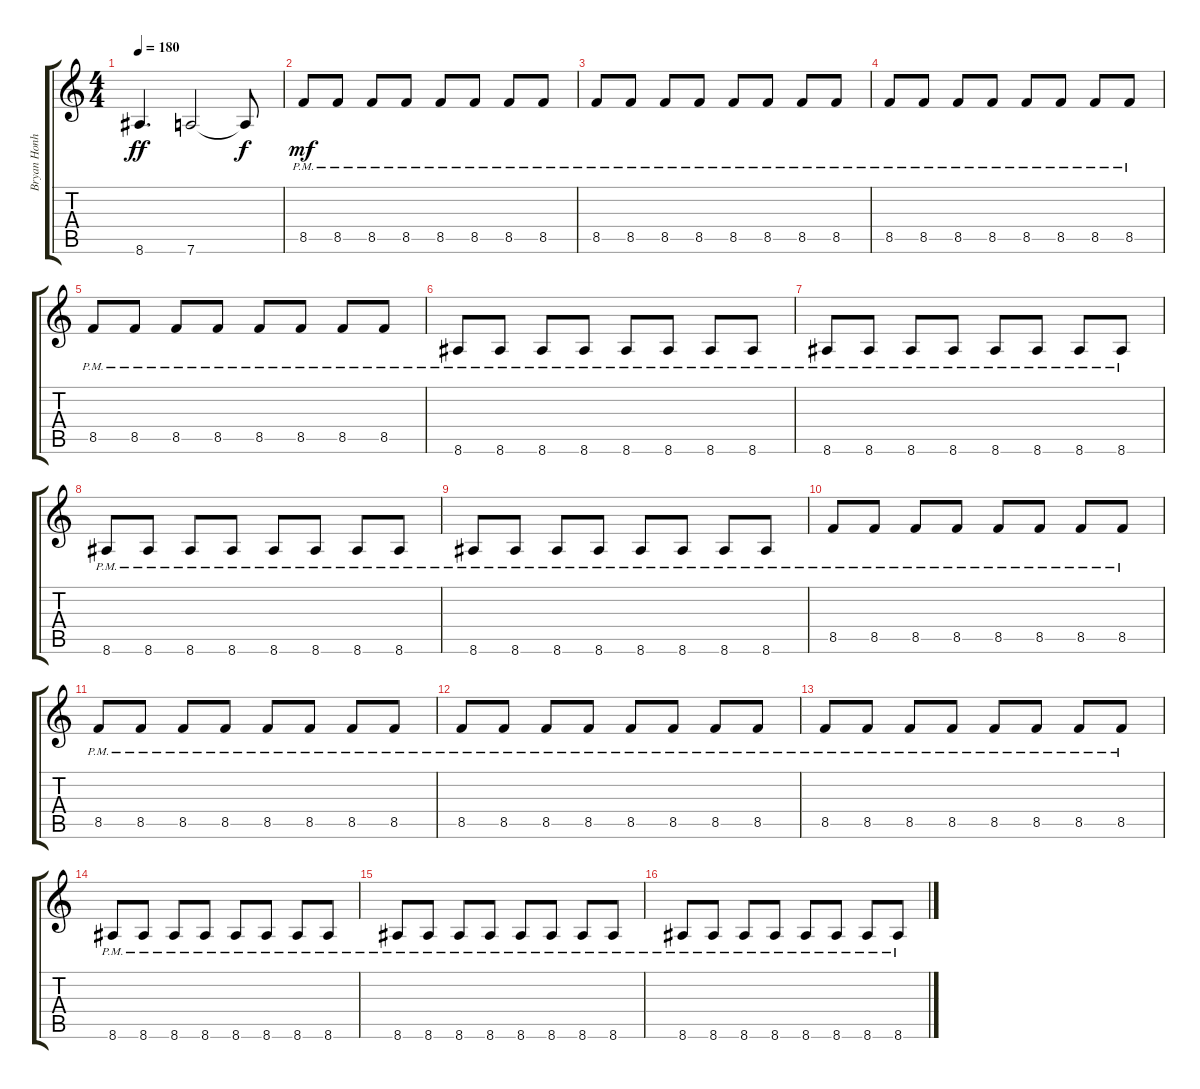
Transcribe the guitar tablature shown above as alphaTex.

\track ("Bryan Honhart" "Bryan Honh") {instrument overdrivenguitar}
\staff {score tabs}
\tuning (E4 B3 G3 D3 A2 D2) {hide}
\ts (4 4)
\tempo 180
\clef g2
\ks c
8.6.4{d dy ff} 7.6.2 7.6{t}.8{dy f} |
8.5{pm}.8{dy mf instrument overdrivenguitar} 8.5{pm}.8 8.5{pm}.8 8.5{pm}.8 8.5{pm}.8 8.5{pm}.8 8.5{pm}.8 8.5{pm}.8 |
8.5{pm}.8 8.5{pm}.8 8.5{pm}.8 8.5{pm}.8 8.5{pm}.8 8.5{pm}.8 8.5{pm}.8 8.5{pm}.8 |
8.5{pm}.8 8.5{pm}.8 8.5{pm}.8 8.5{pm}.8 8.5{pm}.8 8.5{pm}.8 8.5{pm}.8 8.5{pm}.8 |
8.5{pm}.8 8.5{pm}.8 8.5{pm}.8 8.5{pm}.8 8.5{pm}.8 8.5{pm}.8 8.5{pm}.8 8.5{pm}.8 |
8.6{pm}.8 8.6{pm}.8 8.6{pm}.8 8.6{pm}.8 8.6{pm}.8 8.6{pm}.8 8.6{pm}.8 8.6{pm}.8 |
8.6{pm}.8 8.6{pm}.8 8.6{pm}.8 8.6{pm}.8 8.6{pm}.8 8.6{pm}.8 8.6{pm}.8 8.6{pm}.8 |
8.6{pm}.8 8.6{pm}.8 8.6{pm}.8 8.6{pm}.8 8.6{pm}.8 8.6{pm}.8 8.6{pm}.8 8.6{pm}.8 |
8.6{pm}.8 8.6{pm}.8 8.6{pm}.8 8.6{pm}.8 8.6{pm}.8 8.6{pm}.8 8.6{pm}.8 8.6{pm}.8 |
8.5{pm}.8 8.5{pm}.8 8.5{pm}.8 8.5{pm}.8 8.5{pm}.8 8.5{pm}.8 8.5{pm}.8 8.5{pm}.8 |
8.5{pm}.8 8.5{pm}.8 8.5{pm}.8 8.5{pm}.8 8.5{pm}.8 8.5{pm}.8 8.5{pm}.8 8.5{pm}.8 |
8.5{pm}.8 8.5{pm}.8 8.5{pm}.8 8.5{pm}.8 8.5{pm}.8 8.5{pm}.8 8.5{pm}.8 8.5{pm}.8 |
8.5{pm}.8 8.5{pm}.8 8.5{pm}.8 8.5{pm}.8 8.5{pm}.8 8.5{pm}.8 8.5{pm}.8 8.5{pm}.8 |
8.6{pm}.8 8.6{pm}.8 8.6{pm}.8 8.6{pm}.8 8.6{pm}.8 8.6{pm}.8 8.6{pm}.8 8.6{pm}.8 |
8.6{pm}.8 8.6{pm}.8 8.6{pm}.8 8.6{pm}.8 8.6{pm}.8 8.6{pm}.8 8.6{pm}.8 8.6{pm}.8 |
8.6{pm}.8 8.6{pm}.8 8.6{pm}.8 8.6{pm}.8 8.6{pm}.8 8.6{pm}.8 8.6{pm}.8 8.6{pm}.8
